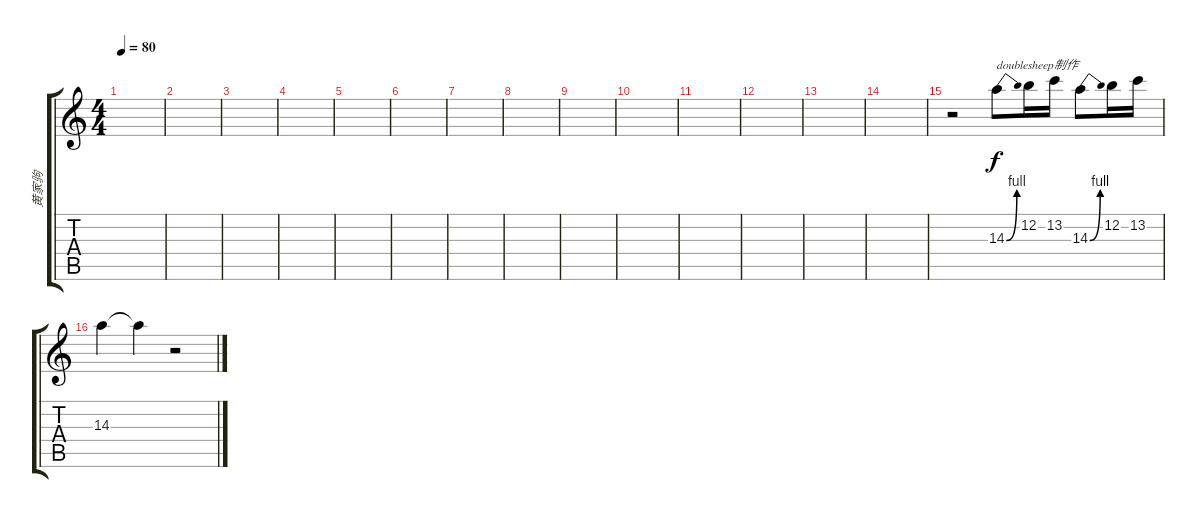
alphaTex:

\track ("黄家驹" "黄家驹") {instrument acousticguitarsteel}
\staff {score tabs}
\tuning (E4 B3 G3 D3 A2 E2) {hide}
\ts (4 4)
\tempo 80
\clef g2
\ks c
|
|
|
|
|
|
|
|
|
|
|
|
|
|
r.2 14.3{be (bend 0 0 60 4)}.8{txt "doublesheep制作" volume 16 instrument distortionguitar} 12.2.16 13.2.16 14.3{be (bend 0 0 60 4)}.8 12.2.16 13.2.16 |
14.3.4 14.3{t}.4 r.2
